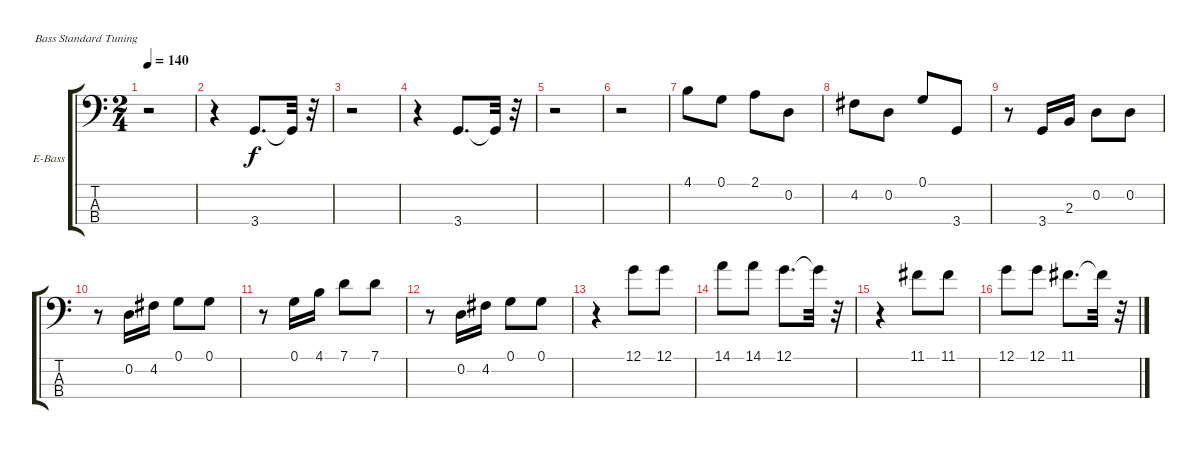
\bracketExtendMode groupsimilarinstruments
\firstSystemTrackNameOrientation horizontal
\otherSystemsTrackNameOrientation horizontal
\track ("Electric Bass" "E-Bass") {instrument electricbassfinger}
\staff {score tabs}
\tuning (G2 D2 A1 E1)
\ts (2 4)
\tempo 140
\clef f4
\scale
0.333333
\ks c
r.2{dy f} |
\scale
0.333333 r.4 3.4.8{d} 3.4{t}.32 r.32 |
\scale
0.333333 r.2 |
\scale
0.333333 r.4 3.4.8{d} 3.4{t}.32 r.32 |
\scale
0.333333 r.2 |
\scale
0.333333 r.2 |
\scale
0.333333 4.1.8 0.1.8 2.1.8 0.2.8 |
\scale
0.333333 4.2.8 0.2.8 0.1.8 3.4.8 |
\scale
0.333333 r.8 3.4.16 2.3.16 0.2.8 0.2.8 |
\scale
0.333333 r.8 0.2.16 4.2.16 0.1.8 0.1.8 |
\scale
0.333333 r.8 0.1.16 4.1.16 7.1.8 7.1.8 |
\scale
0.333333 r.8 0.2.16 4.2.16 0.1.8 0.1.8 |
\scale
0.333333 r.4 12.1.8 12.1.8 |
\scale
0.333333 14.1.8 14.1.8 12.1.8{d} 12.1{t}.32 r.32 |
\scale
0.333333 r.4 11.1.8 11.1.8 |
\scale
0.333333 12.1.8 12.1.8 11.1.8{d} 11.1{t}.32 r.32
